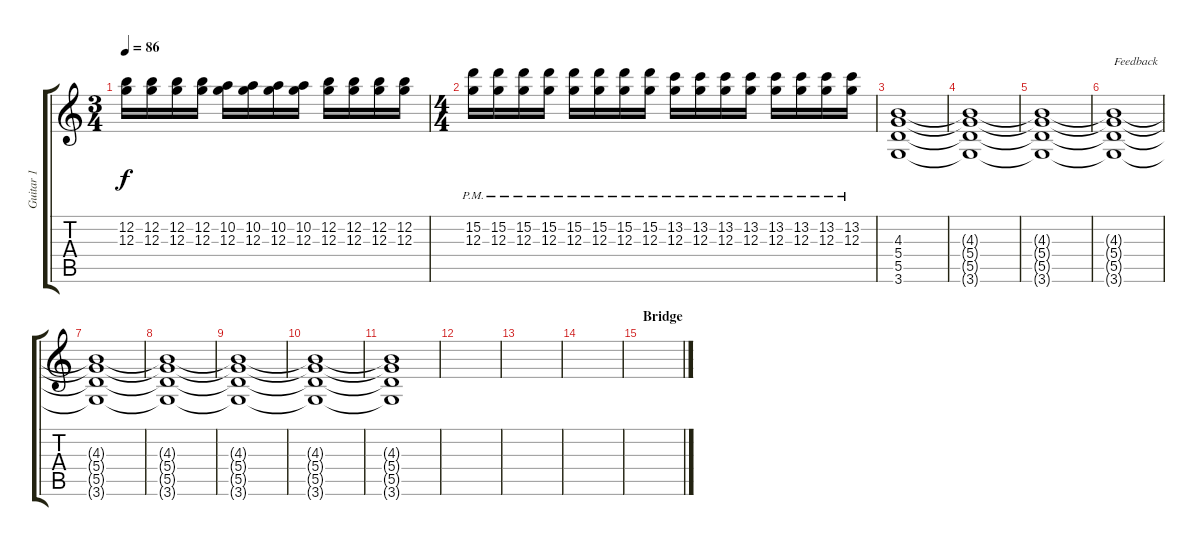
\track ("Guitar 1" "Guitar 1") {instrument overdrivenguitar}
\staff {score tabs}
\tuning (E4 B3 G3 D3 A2 E2) {hide}
\ts (3 4)
\tempo 86
\clef g2
\ks c
(12.2 12.3).16{dy f} (12.2 12.3).16 (12.2 12.3).16 (12.2 12.3).16 (10.2 12.3).16 (10.2 12.3).16 (10.2 12.3).16 (10.2 12.3).16 (12.2 12.3).16 (12.2 12.3).16 (12.2 12.3).16 (12.2 12.3).16 |
\ts (4 4)
(15.2{pm} 12.3{pm}).16 (15.2{pm} 12.3{pm}).16 (15.2{pm} 12.3{pm}).16 (15.2{pm} 12.3{pm}).16 (15.2{pm} 12.3{pm}).16 (15.2{pm} 12.3{pm}).16 (15.2{pm} 12.3{pm}).16 (15.2{pm} 12.3{pm}).16 (13.2{pm} 12.3{pm}).16 (13.2{pm} 12.3{pm}).16 (13.2{pm} 12.3{pm}).16 (13.2{pm} 12.3).16 (13.2{pm} 12.3{pm}).16 (13.2{pm} 12.3{pm}).16 (13.2{pm} 12.3{pm}).16 (13.2{pm} 12.3{pm}).16 |
(4.3 5.4 5.5 3.6).1 |
(4.3{t} 5.4{t} 5.5{t} 3.6{t}).1 |
(4.3{t} 5.4{t} 5.5{t} 3.6{t}).1 |
(4.3{t} 5.4{t} 5.5{t} 3.6{t}).1{txt "Feedback"} |
(4.3{t} 5.4{t} 5.5{t} 3.6{t}).1 |
(4.3{t} 5.4{t} 5.5{t} 3.6{t}).1 |
(4.3{t} 5.4{t} 5.5{t} 3.6{t}).1 |
(4.3{t} 5.4{t} 5.5{t} 3.6{t}).1 |
(4.3{t} 5.4{t} 5.5{t} 3.6{t}).1 |
|
|
|
\section ("" "Bridge")
